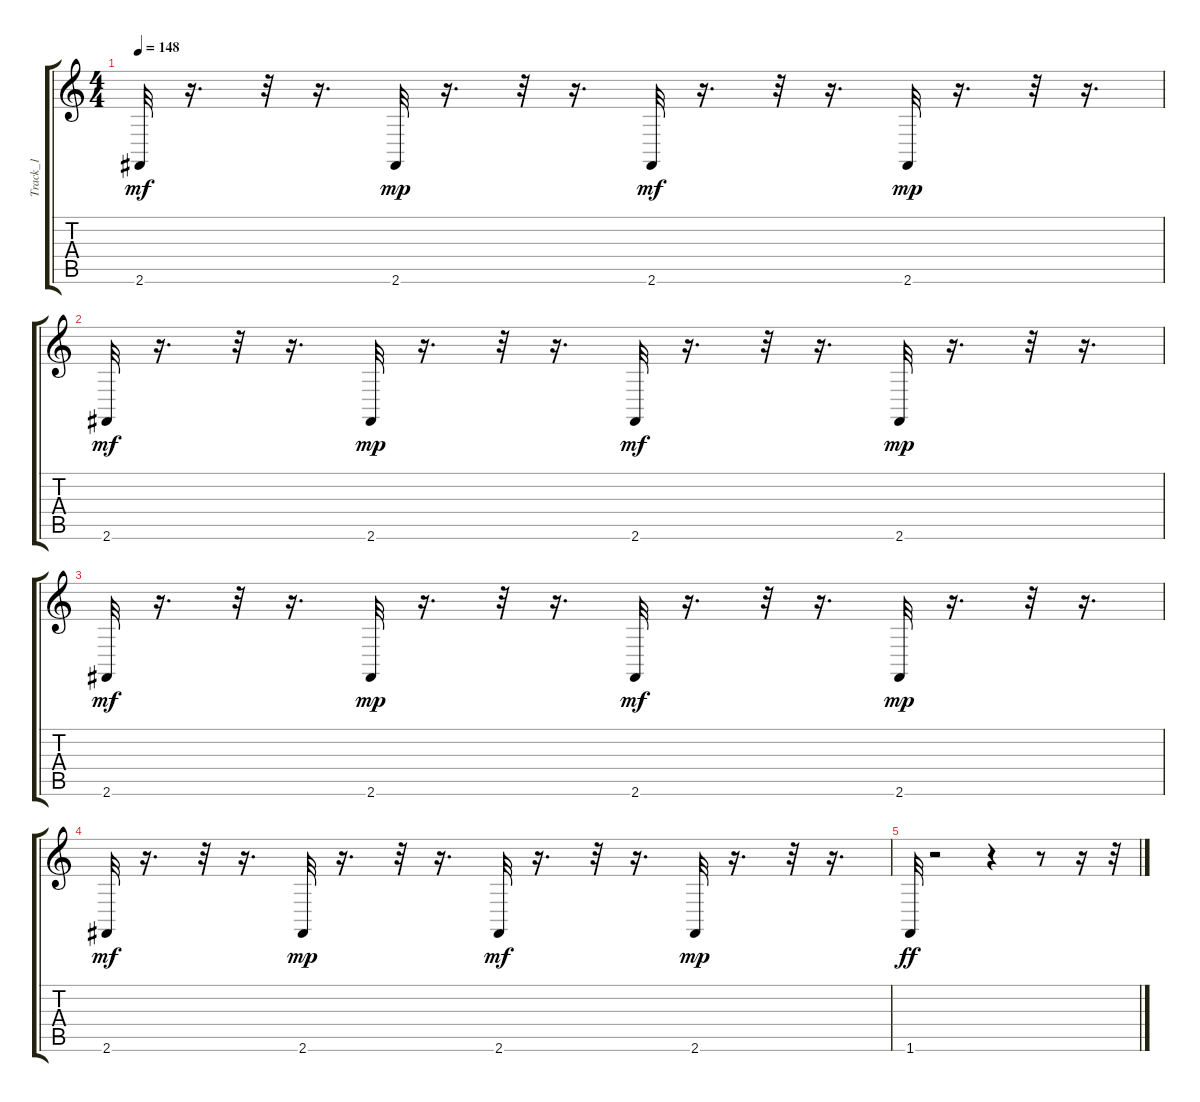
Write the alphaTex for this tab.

\track ("Track_1" "Track_1") {instrument acousticgrandpiano}
\staff {score tabs}
\tuning (E4 B3 G3 D3 A2 E2) {hide}
\ts (4 4)
\tempo 148
\clef g2
\ks c
2.6.32{dy mf} r.16{d} r.32 r.16{d} 2.6.32{dy mp} r.16{d} r.32 r.16{d} 2.6.32{dy mf} r.16{d} r.32 r.16{d} 2.6.32{dy mp} r.16{d} r.32 r.16{d} |
2.6.32{dy mf} r.16{d} r.32 r.16{d} 2.6.32{dy mp} r.16{d} r.32 r.16{d} 2.6.32{dy mf} r.16{d} r.32 r.16{d} 2.6.32{dy mp} r.16{d} r.32 r.16{d} |
2.6.32{dy mf} r.16{d} r.32 r.16{d} 2.6.32{dy mp} r.16{d} r.32 r.16{d} 2.6.32{dy mf} r.16{d} r.32 r.16{d} 2.6.32{dy mp} r.16{d} r.32 r.16{d} |
2.6.32{dy mf} r.16{d} r.32 r.16{d} 2.6.32{dy mp} r.16{d} r.32 r.16{d} 2.6.32{dy mf} r.16{d} r.32 r.16{d} 2.6.32{dy mp} r.16{d} r.32 r.16{d} |
1.6.32{dy ff} r.2 r.4 r.8 r.16 r.32
